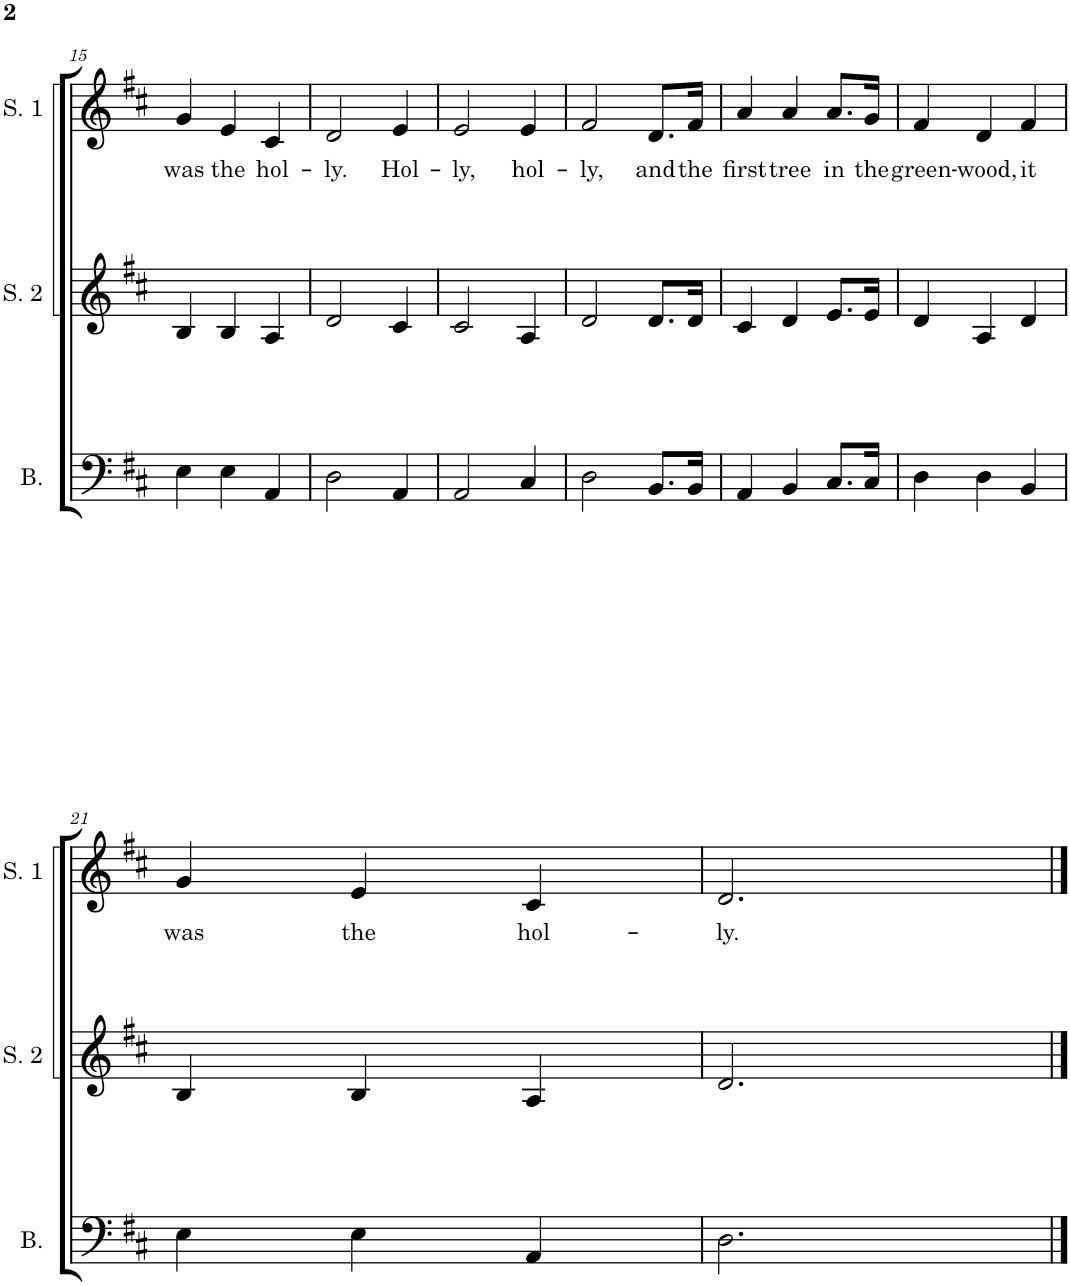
**kern	**kern	**kern	**text
*part3	*part2	*part1	*part1
*staff3	*staff2	*staff1	*staff1
*I"Bass	*I"Soprano 2	*I"Soprano 1	*
*I'B.	*I'S. 2	*I'S. 1	*
!!LO:PB:g=z
*clefF4	*clefG2	*clefG2	*
*k[f#c#]	*k[f#c#]	*k[f#c#]	*
*M3/4	*M3/4	*M3/4	*
=15	=15	=15	=15
!	!	!	!LO:LY:b
4E\	4B/	4g/	was
!	!	!	!LO:LY:b
4E\	4B/	4e/	the
!	!	!	!LO:LY:b
4AA/	4A/	4c#/	hol-
=16	=16	=16	=16
!	!	!	!LO:LY:b
2D\	2d/	2d/	-ly.
!	!	!	!LO:LY:b
4AA/	4c#/	4e/	Hol-
=17	=17	=17	=17
!	!	!	!LO:LY:b
2AA/	2c#/	2e/	-ly,
!	!	!	!LO:LY:b
4C#/	4A/	4e/	hol-
=18	=18	=18	=18
!	!	!	!LO:LY:b
2D\	2d/	2f#/	-ly,
!	!	!	!LO:LY:b
8.BB/L	8.d/L	8.d/L	and
!	!	!	!LO:LY:b
16BB/Jk	16d/Jk	16f#/Jk	the
=19	=19	=19	=19
!	!	!	!LO:LY:b
4AA/	4c#/	4a/	first
!	!	!	!LO:LY:b
4BB/	4d/	4a/	tree
!	!	!	!LO:LY:b
8.C#/L	8.e/L	8.a/L	in
!	!	!	!LO:LY:b
16C#/Jk	16e/Jk	16g/Jk	the
=20	=20	=20	=20
!	!	!	!LO:LY:b
4D\	4d/	4f#/	green-
!	!	!	!LO:LY:b
4D\	4A/	4d/	-wood,
!	!	!	!LO:LY:b
4BB/	4d/	4f#/	it
!!LO:LB:g=z
=21	=21	=21	=21
!	!	!	!LO:LY:b
4E\	4B/	4g/	was
!	!	!	!LO:LY:b
4E\	4B/	4e/	the
!	!	!	!LO:LY:b
4AA/	4A/	4c#/	hol-
=22	=22	=22	=22
!	!	!	!LO:LY:b
2.D\	2.d/	2.d/	-ly.
==	==	==	==
*-	*-	*-	*-
